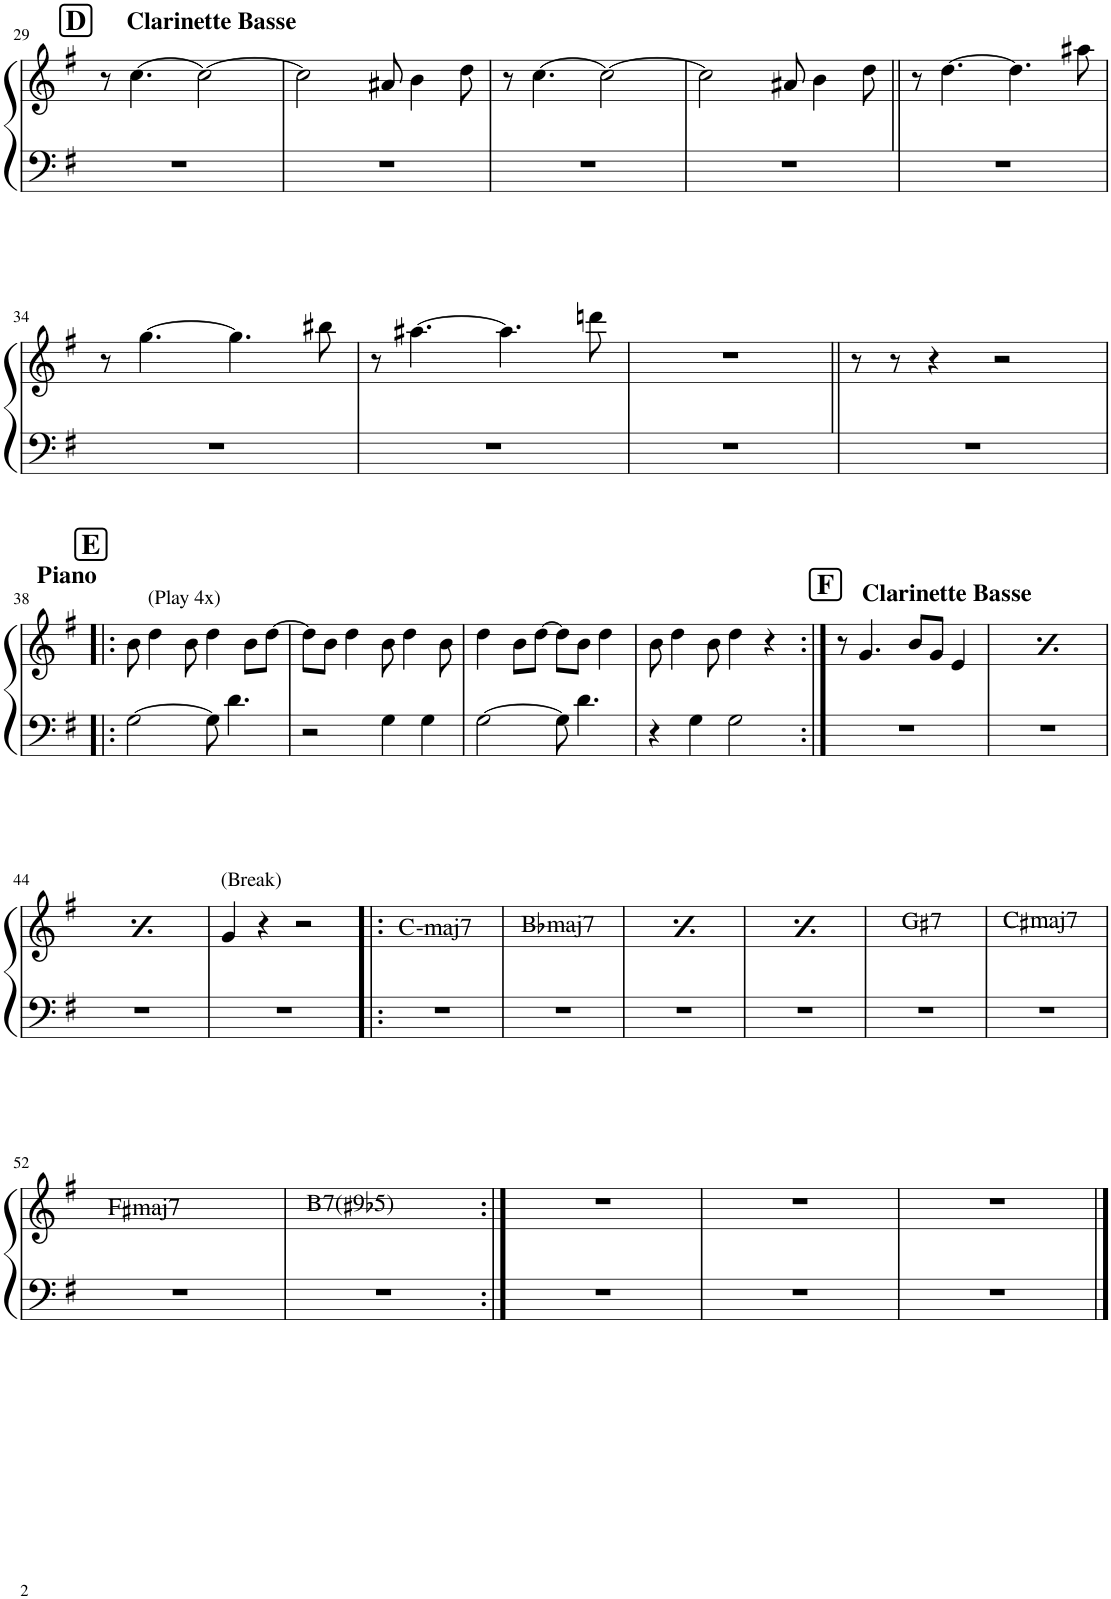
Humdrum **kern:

**kern	**kern	**harte
*part1	*part1	*part1
*staff2	*staff1	*
*I"Piano	*	*
*I'Pia.	*	*
!!LO:PB:g=z
*clefF4	*clefG2	*
*Trd8c14	*Trd8c14	*
*k[f#]	*k[f#]	*
*M4/4	*M4/4	*
!!LO:REH:place=s1:a:B:cj:fs=14:t=D
=29	=29	=29
!	!LO:TX:a:B:t=Clarinette Basse	!
1r	8r	.
.	[4.cc\	.
.	2cc\_	.
=30	=30	=30
1r	2cc\]	.
.	8a#X/	.
.	4b\	.
.	8dd\	.
=31	=31	=31
1r	8r	.
.	[4.cc\	.
.	2cc\_	.
=32	=32	=32
1r	2cc\]	.
.	8a#X/	.
.	4b\	.
.	8dd\	.
=33||	=33||	=33||
1r	8r	.
.	[4.dd\	.
.	4.dd\]	.
.	8aa#X\	.
!!LO:LB:g=z
=34	=34	=34
1r	8r	.
.	[4.gg\	.
.	4.gg\]	.
.	8bb#X\	.
=35	=35	=35
1r	8r	.
.	[4.aa#X\	.
.	4.aa#\]	.
.	8dddn\	.
=36	=36	=36
1r	1r	.
=37||	=37||	=37||
1r	8r	.
.	8r	.
.	4r	.
.	2r	.
!!LO:LB:g=z
!!LO:REH:place=s1:a:B:cj:fs=14:t=E
=38!|:	=38!|:	=38!|:
!	!LO:TX:a:B:t=Piano	!
[2G\	8b\	.
!	!LO:TX:a:t=(Play 4x)	!
.	4dd\	.
.	8b\	.
8G\]	4dd\	.
4.d\	.	.
.	8b\L	.
.	[8dd\J	.
=39	=39	=39
2r	8dd\L]	.
.	8b\J	.
.	4dd\	.
4G\	8b\	.
.	4dd\	.
4G\	.	.
.	8b\	.
=40	=40	=40
[2G\	4dd\	.
.	8b\L	.
.	[8dd\J	.
8G\]	8dd\L]	.
4.d\	8b\J	.
.	4dd\	.
=41	=41	=41
4r	8b\	.
.	4dd\	.
4G\	.	.
.	8b\	.
2G\	4dd\	.
.	4r	.
!!LO:REH:place=s1:a:B:cj:fs=14:t=F
=42:|!	=42:|!	=42:|!
!	!LO:TX:a:B:t=Clarinette Basse	!
1r	8r	.
.	4.g/	.
.	8b/L	.
.	8g/J	.
.	4e/	.
!!LO:REH:place=s1:a:B:cj:fs=14:t=F
=43	=43	=43
!	!LO:TX:a:B:t=Clarinette Basse	!
1r	8r	.
.	4.g/	.
.	8b/L	.
.	8g/J	.
.	4e/	.
!!LO:LB:g=z
!!LO:REH:place=s1:a:B:cj:fs=14:t=F
=44	=44	=44
!	!LO:TX:a:B:t=Clarinette Basse	!
1r	8r	.
.	4.g/	.
.	8b/L	.
.	8g/J	.
.	4e/	.
=45	=45	=45
!	!LO:TX:a:t=(Break)	!
1r	4g/	.
.	4r	.
.	2r	.
=46!|:	=46!|:	=46!|:
!	!	!LO:H:kt=maj7
1r	1ryy	C:minmaj7
=47	=47	=47
!	!	!LO:H:kt=maj7
1r	1ryy	Bb:maj7
=48	=48	=48
!	!	!LO:H:kt=maj7
1r	1ryy	Bb:maj7
=49	=49	=49
!	!	!LO:H:kt=maj7
1r	1ryy	Bb:maj7
=50	=50	=50
!	!	!LO:H:kt=7
1r	1ryy	G#:7
=51	=51	=51
!	!	!LO:H:kt=maj7
1r	1ryy	C#:maj7
!!LO:LB:g=z
=52	=52	=52
!	!	!LO:H:kt=maj7
1r	1ryy	F#:maj7
=53	=53	=53
!	!	!LO:H:kt=7
1r	1ryy	B:(3,b5,b7,#9)
=54:|!	=54:|!	=54:|!
1r	1r	.
=55	=55	=55
1r	1r	.
=56	=56	=56
1r	1r	.
==	==	==
*-	*-	*-
